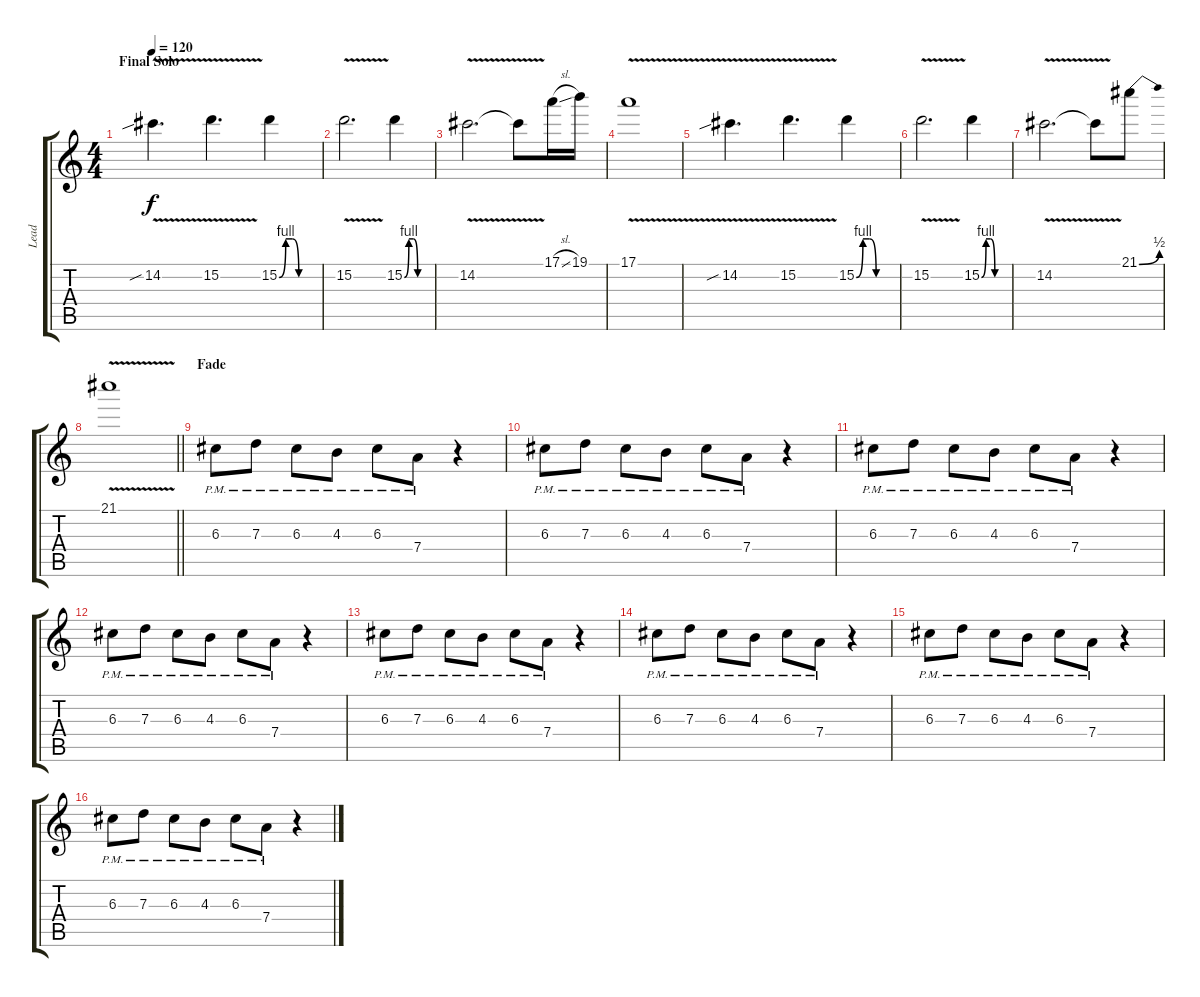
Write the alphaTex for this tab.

\track ("Lead" "Lead") {instrument acousticguitarsteel}
\staff {score tabs}
\tuning (E4 B3 G3 D3 A2 E2) {hide}
\ts (4 4)
\section ("" "Final Solo")
\tempo 120
\clef g2
\ks c
14.2{v sib}.4{d dy f} 15.2{v}.4{d} 15.2{be (custom 0 0 10 4 20 4 30 0 60 0)}.4 |
15.2{v}.2{d} 15.2{be (custom 0 0 10 4 20 4 30 0 60 0)}.4 |
14.2{v}.2{d} 14.2{t}.8 17.1{sl}.16 19.1.16 |
17.1{v}.1 |
14.2{v sib}.4{d} 15.2{v}.4{d} 15.2{be (custom 0 0 10 4 20 4 30 0 60 0)}.4 |
15.2{v}.2{d} 15.2{be (custom 0 0 10 4 20 4 30 0 60 0)}.4 |
14.2{v}.2{d} 14.2{t}.8 21.1{be (bend 0 0 60 2)}.8 |
\barLineRight lightlight
21.1{v}.1 |
\section ("" "Fade")
6.3{pm}.8 7.3{pm}.8 6.3{pm}.8 4.3{pm}.8 6.3{pm}.8 7.4{pm}.8 r.4 |
6.3{pm}.8 7.3{pm}.8 6.3{pm}.8 4.3{pm}.8 6.3{pm}.8 7.4{pm}.8 r.4 |
6.3{pm}.8 7.3{pm}.8 6.3{pm}.8 4.3{pm}.8 6.3{pm}.8 7.4{pm}.8 r.4 |
6.3{pm}.8 7.3{pm}.8 6.3{pm}.8 4.3{pm}.8 6.3{pm}.8 7.4{pm}.8 r.4 |
6.3{pm}.8 7.3{pm}.8 6.3{pm}.8 4.3{pm}.8 6.3{pm}.8 7.4{pm}.8 r.4 |
6.3{pm}.8 7.3{pm}.8 6.3{pm}.8 4.3{pm}.8 6.3{pm}.8 7.4{pm}.8 r.4 |
6.3{pm}.8 7.3{pm}.8 6.3{pm}.8 4.3{pm}.8 6.3{pm}.8 7.4{pm}.8 r.4 |
6.3{pm}.8 7.3{pm}.8 6.3{pm}.8 4.3{pm}.8 6.3{pm}.8 7.4{pm}.8 r.4
